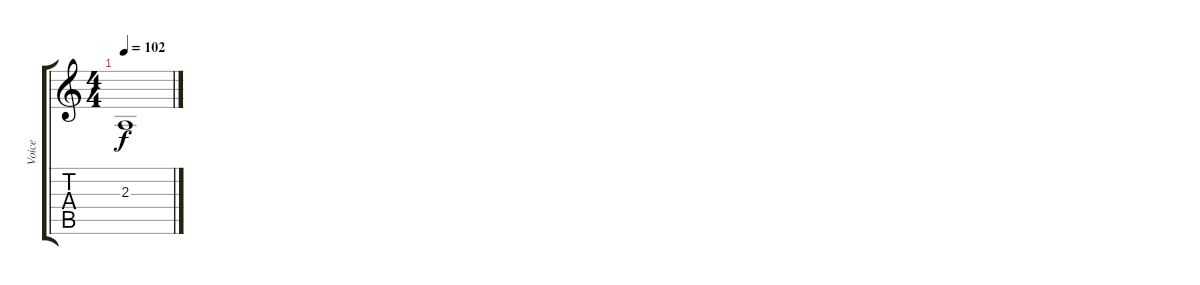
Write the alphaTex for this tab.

\track ("Voice" "Voice") {instrument baritonesax}
\staff {score tabs}
\tuning (E4 B3 G3 D3 A2 E2) {hide}
\ts (4 4)
\tempo 102
\clef g2
\ks c
2.3{t}.1{dy f}
